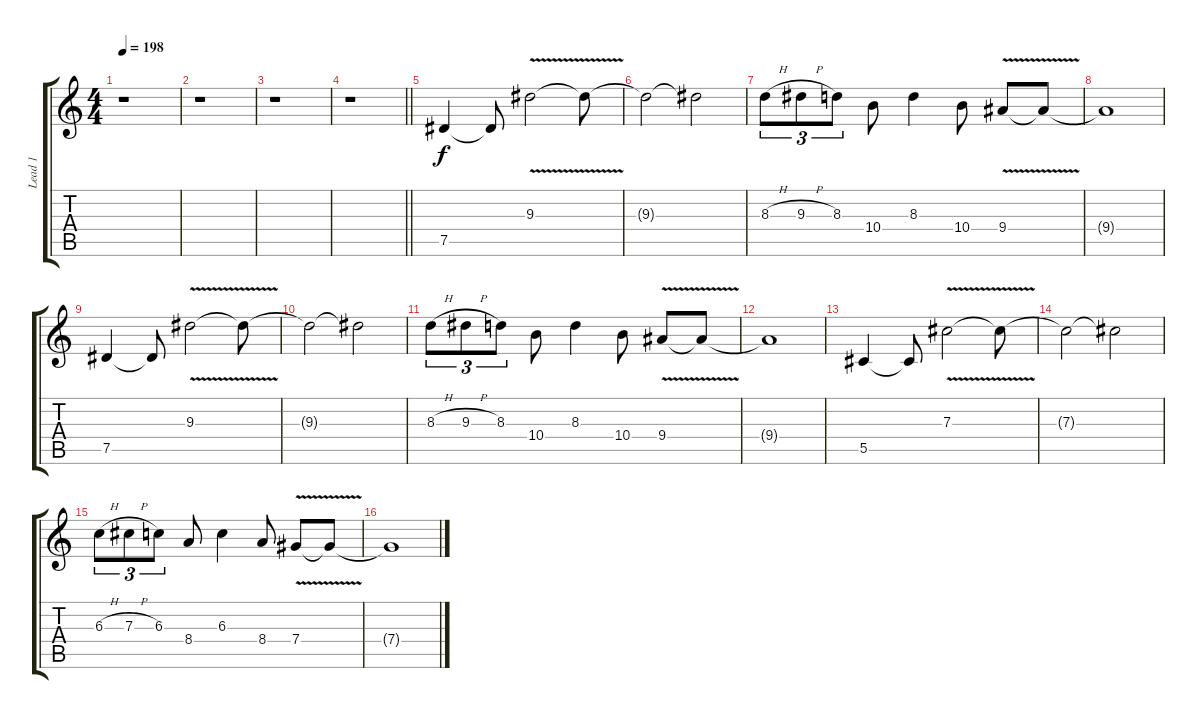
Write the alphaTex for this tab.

\track ("Lead 1" "Lead 1") {instrument distortionguitar}
\staff {score tabs}
\tuning (Eb4 Bb3 Gb3 Db3 Ab2 Eb2) {hide}
\ts (4 4)
\tempo 198
\clef g2
\ks c
r.1{dy f} |
r.1 |
r.1 |
\barLineRight lightlight
r.1 |
7.5.4 7.5{t}.8 9.3{v}.2 9.3{t}.8 |
9.3{t}.2 9.3{t}.2 |
8.3{h}.8{tu (3 2)} 9.3{h}.8{tu (3 2)} 8.3.8{tu (3 2)} 10.4.8 8.3.4 10.4.8 9.4{v}.8 9.4{t}.8 |
9.4{t}.1 |
7.5.4 7.5{t}.8 9.3{v}.2 9.3{t}.8 |
9.3{t}.2 9.3{t}.2 |
8.3{h}.8{tu (3 2)} 9.3{h}.8{tu (3 2)} 8.3.8{tu (3 2)} 10.4.8 8.3.4 10.4.8 9.4{v}.8 9.4{t}.8 |
9.4{t}.1 |
5.5.4 5.5{t}.8 7.3{v}.2 7.3{t}.8 |
7.3{t}.2 7.3{t}.2 |
6.3{h}.8{tu (3 2)} 7.3{h}.8{tu (3 2)} 6.3.8{tu (3 2)} 8.4.8 6.3.4 8.4.8 7.4{v}.8 7.4{t}.8 |
7.4{t}.1
